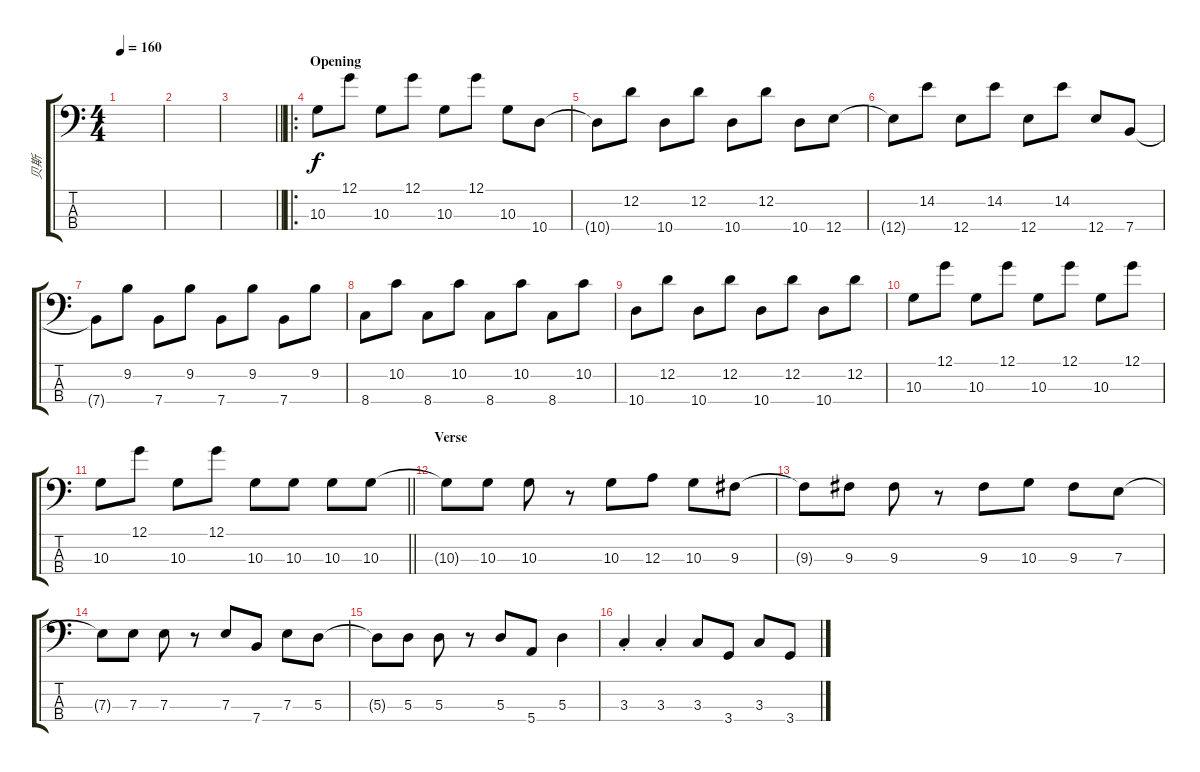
\track ("贝斯" "贝斯") {instrument electricbassfinger}
\staff {score tabs}
\tuning (G2 D2 A1 E1) {hide}
\ts (4 4)
\tempo 160
\clef f4
\ks c
|
|
\barLineRight lightlight
|
\ro
\section ("" "Opening")
10.3.8 12.1.8 10.3.8 12.1.8 10.3.8 12.1.8 10.3.8 10.4.8 |
10.4{t}.8 12.2.8 10.4.8 12.2.8 10.4.8 12.2.8 10.4.8 12.4.8 |
12.4{t}.8 14.2.8 12.4.8 14.2.8 12.4.8 14.2.8 12.4.8 7.4.8 |
7.4{t}.8 9.2.8 7.4.8 9.2.8 7.4.8 9.2.8 7.4.8 9.2.8 |
8.4.8 10.2.8 8.4.8 10.2.8 8.4.8 10.2.8 8.4.8 10.2.8 |
10.4.8 12.2.8 10.4.8 12.2.8 10.4.8 12.2.8 10.4.8 12.2.8 |
10.3.8 12.1.8 10.3.8 12.1.8 10.3.8 12.1.8 10.3.8 12.1.8 |
\barLineRight lightlight
10.3.8 12.1.8 10.3.8 12.1.8 10.3.8 10.3.8 10.3.8 10.3.8 |
\section ("" "Verse")
10.3{t}.8 10.3.8 10.3.8 r.8 10.3.8 12.3.8 10.3.8 9.3.8 |
9.3{t}.8 9.3.8 9.3.8 r.8 9.3.8 10.3.8 9.3.8 7.3.8 |
7.3{t}.8 7.3.8 7.3.8 r.8 7.3.8 7.4.8 7.3.8 5.3.8 |
5.3{t}.8 5.3.8 5.3.8 r.8 5.3.8 5.4.8 5.3.4 |
3.3{st}.4 3.3{st}.4 3.3.8 3.4.8 3.3.8 3.4.8
